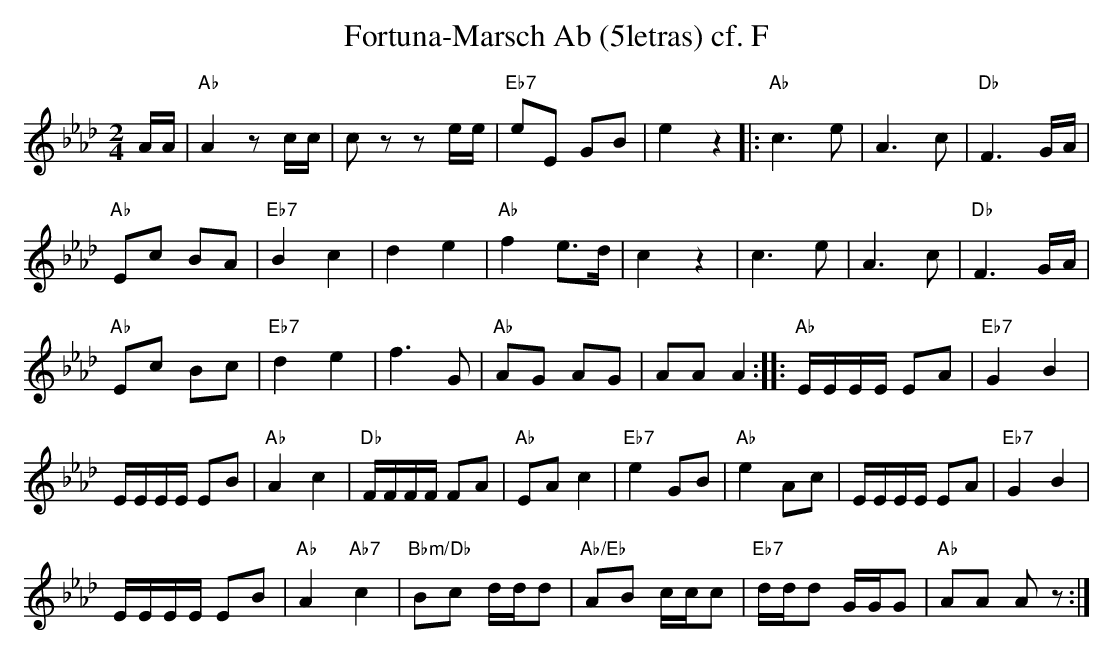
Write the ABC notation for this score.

X:1
T:Fortuna-Marsch Ab (5letras) cf. F
M:2/4
L:1/8
K:Abmaj%%MIDI gchordon
A/2A/2 | "Ab"A2zc/2c/2 | c zze/2e/2 | "Eb7"eE GB | e2z2 |: "Ab"c3e | A3c | "Db"F3 G/2A/2 |
"Ab"Ec BA | "Eb7"B2c2 | d2e2 | "Ab"f2 e>d | c2z2 | c3e | A3c | "Db"F3 G/2A/2 |
"Ab"Ec Bc | "Eb7"d2e2 | f3G | "Ab"AG AG | AA A2 :: "Ab"E/2E/2E/2E/2 EA | "Eb7"G2B2 |
E/2E/2E/2E/2 EB | "Ab"A2c2 | "Db"F/2F/2F/2F/2 FA | "Ab"EA c2 | "Eb7"e2 GB | "Ab"e2 Ac | E/2E/2E/2E/2 EA | "Eb7"G2B2 |
E/2E/2E/2E/2 EB | "Ab"A2"Ab7"c2 | "Bbm/Db"Bc d/2d/2d | "Ab/Eb"AB c/2c/2c | "Eb7"d/2d/2d G/2G/2G | "Ab"AA Az :|
